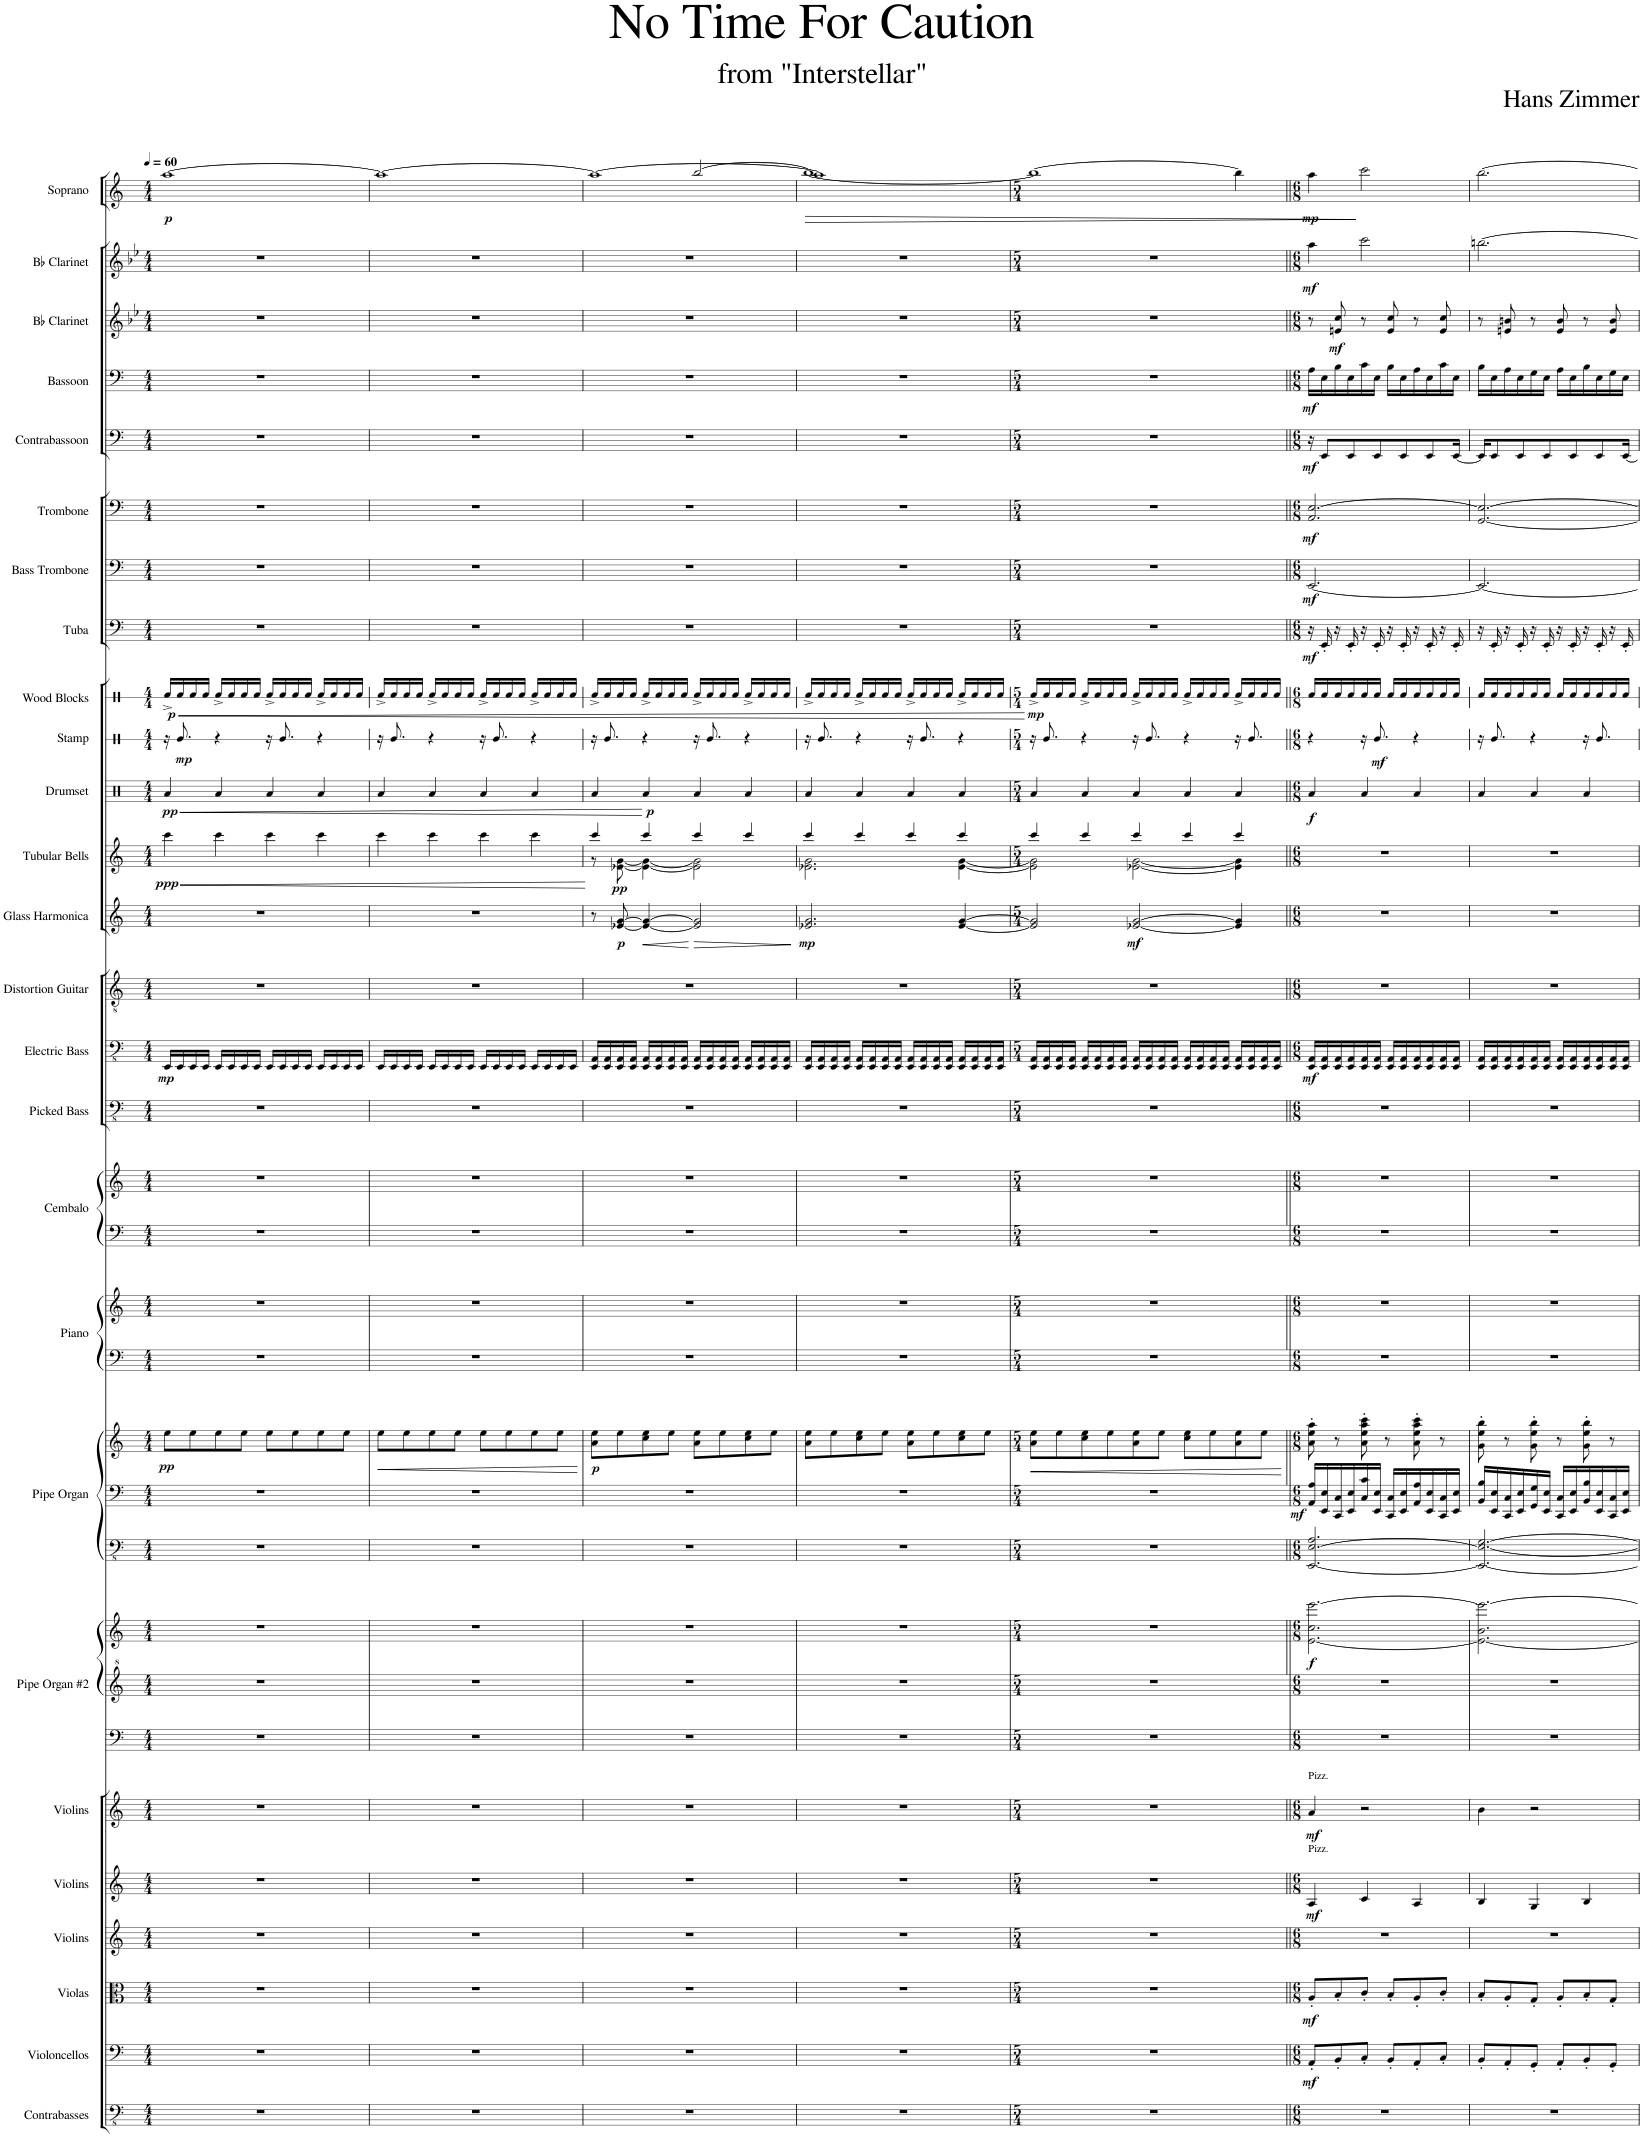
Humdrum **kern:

**kern	**kern	**dynam	**kern	**dynam	**kern	**kern	**dynam	**kern	**dynam	**kern	**kern	**kern	**dynam	**kern	**kern	**kern	**dynam	**kern	**kern	**kern	**kern	**kern	**kern	**dynam	**kern	**kern	**dynam	**kern	**dynam	**kern	**dynam	**kern	**dynam	**kern	**dynam	**kern	**dynam	**kern	**dynam	**kern	**dynam	**kern	**dynam	**kern	**dynam	**kern	**dynam	**kern	**dynam	**kern	**dynam
*part26	*part25	*part25	*part24	*part24	*part23	*part22	*part22	*part21	*part21	*part20	*part20	*part20	*part20	*part19	*part19	*part19	*part19	*part18	*part18	*part17	*part17	*part16	*part15	*part15	*part14	*part13	*part13	*part12	*part12	*part11	*part11	*part10	*part10	*part9	*part9	*part8	*part8	*part7	*part7	*part6	*part6	*part5	*part5	*part4	*part4	*part3	*part3	*part2	*part2	*part1	*part1
*staff32	*staff31	*staff31	*staff30	*staff30	*staff29	*staff28	*staff28	*staff27	*staff27	*staff26	*staff25	*staff24	*staff24/25/26	*staff23	*staff22	*staff21	*staff21/22/23	*staff20	*staff19	*staff18	*staff17	*staff16	*staff15	*staff15	*staff14	*staff13	*staff13	*staff12	*staff12	*staff11	*staff11	*staff10	*staff10	*staff9	*staff9	*staff8	*staff8	*staff7	*staff7	*staff6	*staff6	*staff5	*staff5	*staff4	*staff4	*staff3	*staff3	*staff2	*staff2	*staff1	*staff1
*I"Contrabasses	*I"Violoncellos	*	*I"Violas	*	*I"Violins	*I"Violins	*	*I"Violins	*	*I"Pipe Organ #2	*	*	*	*I"Pipe Organ	*	*	*	*I"Piano	*	*I"Cembalo	*	*I"Picked Bass	*I"Electric Bass	*	*I"Distortion Guitar	*I"Glass Harmonica	*	*I"Tubular Bells	*	*I"Drumset	*	*I"Stamp	*	*I"Wood Blocks	*	*I"Tuba	*	*I"Bass Trombone	*	*I"Trombone	*	*I"Contrabassoon	*	*I"Bassoon	*	*I"Bb Clarinet	*	*I"Bb Clarinet	*	*I"Soprano	*
*I'Cbs.	*I'Vcs.	*	*I'Vlas.	*	*I'Vlns.	*I'Vlns.	*	*I'Vlns.	*	*I'Org.	*	*	*	*I'Org.	*	*	*	*I'Pno.	*	*I'Cbl.	*	*I'P.B.	*I'El. B.	*	*I'D. Guit.	*I'Gla. Har.	*	*I'Tu. Be.	*	*I'Drs.	*	*I'Sta.	*	*I'Wd. Bl.	*	*I'Tba.	*	*I'B. Tbn.	*	*I'Tbn.	*	*I'Cbsn.	*	*I'Bsn.	*	*I'Bb Cl.	*	*I'Bb Cl.	*	*I'S.	*
*	*	*	*	*	*	*	*	*	*	*	*	*	*	*	*	*	*	*	*	*	*	*	*	*	*	*	*	*	*	*	*	*stria1	*	*stria1	*	*	*	*	*	*	*	*	*	*	*	*	*	*	*	*	*
*clefFv4	*clefF4	*	*clefC3	*	*clefG2	*clefG2	*	*clefG2	*	*clefF4	*clefG^2	*clefG2	*	*clefFv4	*clefF4	*clefG2	*	*clefF4	*clefG2	*clefF4	*clefG2	*clefFv4	*clefFv4	*	*clefGv2	*clefG2	*	*clefG2	*	*clefX	*	*clefX	*	*clefX	*	*clefF4	*	*clefF4	*	*clefF4	*	*clefF4	*	*clefF4	*	*clefG2	*	*clefG2	*	*clefG2	*
*	*	*	*	*	*	*	*	*	*	*	*	*	*	*	*	*	*	*	*	*	*	*	*	*	*	*	*	*	*	*	*	*	*	*	*	*	*	*	*	*	*	*	*	*	*	*ITrd1c2	*	*ITrd1c2	*	*	*
*k[]	*k[]	*	*k[]	*	*k[]	*k[]	*	*k[]	*	*k[]	*k[]	*k[]	*	*k[]	*k[]	*k[]	*	*k[]	*k[]	*k[]	*k[]	*k[]	*k[]	*	*k[]	*k[]	*	*k[]	*	*k[]	*	*k[]	*	*k[]	*	*k[]	*	*k[]	*	*k[]	*	*k[]	*	*k[]	*	*k[b-e-]	*	*k[b-e-]	*	*k[]	*
*M4/4	*M4/4	*	*M4/4	*	*M4/4	*M4/4	*	*M4/4	*	*M4/4	*M4/4	*M4/4	*	*M4/4	*M4/4	*M4/4	*	*M4/4	*M4/4	*M4/4	*M4/4	*M4/4	*M4/4	*	*M4/4	*M4/4	*	*M4/4	*	*M4/4	*	*M4/4	*	*M4/4	*	*M4/4	*	*M4/4	*	*M4/4	*	*M4/4	*	*M4/4	*	*M4/4	*	*M4/4	*	*M4/4	*
*MM60	*MM60	*	*MM60	*	*MM60	*MM60	*	*MM60	*	*MM60	*MM60	*MM60	*	*MM60	*MM60	*MM60	*	*MM60	*MM60	*MM60	*MM60	*MM60	*MM60	*	*MM60	*MM60	*	*MM60	*	*MM60	*	*MM60	*	*MM60	*	*MM60	*	*MM60	*	*MM60	*	*MM60	*	*MM60	*	*MM60	*	*MM60	*	*MM60	*
=1	=1	=1	=1	=1	=1	=1	=1	=1	=1	=1	=1	=1	=1	=1	=1	=1	=1	=1	=1	=1	=1	=1	=1	=1	=1	=1	=1	=1	=1	=1	=1	=1	=1	=1	=1	=1	=1	=1	=1	=1	=1	=1	=1	=1	=1	=1	=1	=1	=1	=1	=1
!	!	!	!	!	!	!	!	!	!	!	!	!	!	!	!	!	!LO:DY:b	!	!	!	!	!	!	!LO:DY:b	!	!	!	!	!LO:HP:b	!	!LO:HP:b	!	!	!	!LO:HP:b	!	!	!	!	!	!	!	!	!	!	!	!	!	!	!	!
!	!	!	!	!	!	!	!	!	!	!	!	!	!	!	!	!	!	!	!	!	!	!	!	!	!	!	!	!	!LO:DY:n=1:b	!	!LO:DY:n=1:b	!	!	!	!LO:DY:n=1:b	!	!	!	!	!	!	!	!	!	!	!	!	!	!	!	!LO:DY:b
1r	1r	.	1r	.	1r	1r	.	1r	.	1r	1r	1r	.	1r	1r	8ee\L	pp	1r	1r	1r	1r	1r	16EEE/LL	mp	1r	1r	.	4ccc\	< ppp	4Ra/	< pp	16r	.	16Rf^/LL	< p	1r	.	1r	.	1r	.	1r	.	1r	.	1r	.	1r	.	[1aa	p
!	!	!	!	!	!	!	!	!	!	!	!	!	!	!	!	!	!	!	!	!	!	!	!	!	!	!	!	!	!	!	!	!	!LO:DY:b	!	!	!	!	!	!	!	!	!	!	!	!	!	!	!	!	!	!
.	.	.	.	.	.	.	.	.	.	.	.	.	.	.	.	.	.	.	.	.	.	.	16EEE/	.	.	.	.	.	.	.	.	8.Re/	mp	16Rf/	.	.	.	.	.	.	.	.	.	.	.	.	.	.	.	.	.
.	.	.	.	.	.	.	.	.	.	.	.	.	.	.	.	8ee\	.	.	.	.	.	.	16EEE/	.	.	.	.	.	.	.	.	.	.	16Rf/	.	.	.	.	.	.	.	.	.	.	.	.	.	.	.	.	.
.	.	.	.	.	.	.	.	.	.	.	.	.	.	.	.	.	.	.	.	.	.	.	16EEE/JJ	.	.	.	.	.	.	.	.	.	.	16Rf/JJ	.	.	.	.	.	.	.	.	.	.	.	.	.	.	.	.	.
.	.	.	.	.	.	.	.	.	.	.	.	.	.	.	.	8ee\	.	.	.	.	.	.	16EEE/LL	.	.	.	.	4ccc\	.	4Ra/	.	4r	.	16Rf^/LL	.	.	.	.	.	.	.	.	.	.	.	.	.	.	.	.	.
.	.	.	.	.	.	.	.	.	.	.	.	.	.	.	.	.	.	.	.	.	.	.	16EEE/	.	.	.	.	.	.	.	.	.	.	16Rf/	.	.	.	.	.	.	.	.	.	.	.	.	.	.	.	.	.
.	.	.	.	.	.	.	.	.	.	.	.	.	.	.	.	8ee\J	.	.	.	.	.	.	16EEE/	.	.	.	.	.	.	.	.	.	.	16Rf/	.	.	.	.	.	.	.	.	.	.	.	.	.	.	.	.	.
.	.	.	.	.	.	.	.	.	.	.	.	.	.	.	.	.	.	.	.	.	.	.	16EEE/JJ	.	.	.	.	.	.	.	.	.	.	16Rf/JJ	.	.	.	.	.	.	.	.	.	.	.	.	.	.	.	.	.
.	.	.	.	.	.	.	.	.	.	.	.	.	.	.	.	8ee\L	.	.	.	.	.	.	16EEE/LL	.	.	.	.	4ccc\	.	4Ra/	.	16r	.	16Rf^/LL	.	.	.	.	.	.	.	.	.	.	.	.	.	.	.	.	.
.	.	.	.	.	.	.	.	.	.	.	.	.	.	.	.	.	.	.	.	.	.	.	16EEE/	.	.	.	.	.	.	.	.	8.Re/	.	16Rf/	.	.	.	.	.	.	.	.	.	.	.	.	.	.	.	.	.
.	.	.	.	.	.	.	.	.	.	.	.	.	.	.	.	8ee\	.	.	.	.	.	.	16EEE/	.	.	.	.	.	.	.	.	.	.	16Rf/	.	.	.	.	.	.	.	.	.	.	.	.	.	.	.	.	.
.	.	.	.	.	.	.	.	.	.	.	.	.	.	.	.	.	.	.	.	.	.	.	16EEE/JJ	.	.	.	.	.	.	.	.	.	.	16Rf/JJ	.	.	.	.	.	.	.	.	.	.	.	.	.	.	.	.	.
.	.	.	.	.	.	.	.	.	.	.	.	.	.	.	.	8ee\	.	.	.	.	.	.	16EEE/LL	.	.	.	.	4ccc\	.	4Ra/	.	4r	.	16Rf^/LL	.	.	.	.	.	.	.	.	.	.	.	.	.	.	.	.	.
.	.	.	.	.	.	.	.	.	.	.	.	.	.	.	.	.	.	.	.	.	.	.	16EEE/	.	.	.	.	.	.	.	.	.	.	16Rf/	.	.	.	.	.	.	.	.	.	.	.	.	.	.	.	.	.
.	.	.	.	.	.	.	.	.	.	.	.	.	.	.	.	8ee\J	.	.	.	.	.	.	16EEE/	.	.	.	.	.	.	.	.	.	.	16Rf/	.	.	.	.	.	.	.	.	.	.	.	.	.	.	.	.	.
.	.	.	.	.	.	.	.	.	.	.	.	.	.	.	.	.	.	.	.	.	.	.	16EEE/JJ	.	.	.	.	.	.	.	.	.	.	16Rf/JJ	.	.	.	.	.	.	.	.	.	.	.	.	.	.	.	.	.
=2	=2	=2	=2	=2	=2	=2	=2	=2	=2	=2	=2	=2	=2	=2	=2	=2	=2	=2	=2	=2	=2	=2	=2	=2	=2	=2	=2	=2	=2	=2	=2	=2	=2	=2	=2	=2	=2	=2	=2	=2	=2	=2	=2	=2	=2	=2	=2	=2	=2	=2	=2
!	!	!	!	!	!	!	!	!	!	!	!	!	!	!	!	!	!LO:HP:b	!	!	!	!	!	!	!	!	!	!	!	!	!	!	!	!	!	!	!	!	!	!	!	!	!	!	!	!	!	!	!	!	!	!
1r	1r	.	1r	.	1r	1r	.	1r	.	1r	1r	1r	.	1r	1r	8ee\L	<	1r	1r	1r	1r	1r	16EEE/LL	.	1r	1r	.	4ccc\	.	4Ra/	.	16r	.	16Rf^/LL	.	1r	.	1r	.	1r	.	1r	.	1r	.	1r	.	1r	.	1aa_	.
.	.	.	.	.	.	.	.	.	.	.	.	.	.	.	.	.	.	.	.	.	.	.	16EEE/	.	.	.	.	.	.	.	.	8.Re/	.	16Rf/	.	.	.	.	.	.	.	.	.	.	.	.	.	.	.	.	.
.	.	.	.	.	.	.	.	.	.	.	.	.	.	.	.	8ee\	.	.	.	.	.	.	16EEE/	.	.	.	.	.	.	.	.	.	.	16Rf/	.	.	.	.	.	.	.	.	.	.	.	.	.	.	.	.	.
.	.	.	.	.	.	.	.	.	.	.	.	.	.	.	.	.	.	.	.	.	.	.	16EEE/JJ	.	.	.	.	.	.	.	.	.	.	16Rf/JJ	.	.	.	.	.	.	.	.	.	.	.	.	.	.	.	.	.
.	.	.	.	.	.	.	.	.	.	.	.	.	.	.	.	8ee\	.	.	.	.	.	.	16EEE/LL	.	.	.	.	4ccc\	.	4Ra/	.	4r	.	16Rf^/LL	.	.	.	.	.	.	.	.	.	.	.	.	.	.	.	.	.
.	.	.	.	.	.	.	.	.	.	.	.	.	.	.	.	.	.	.	.	.	.	.	16EEE/	.	.	.	.	.	.	.	.	.	.	16Rf/	.	.	.	.	.	.	.	.	.	.	.	.	.	.	.	.	.
.	.	.	.	.	.	.	.	.	.	.	.	.	.	.	.	8ee\J	.	.	.	.	.	.	16EEE/	.	.	.	.	.	.	.	.	.	.	16Rf/	.	.	.	.	.	.	.	.	.	.	.	.	.	.	.	.	.
.	.	.	.	.	.	.	.	.	.	.	.	.	.	.	.	.	.	.	.	.	.	.	16EEE/JJ	.	.	.	.	.	.	.	.	.	.	16Rf/JJ	.	.	.	.	.	.	.	.	.	.	.	.	.	.	.	.	.
.	.	.	.	.	.	.	.	.	.	.	.	.	.	.	.	8ee\L	.	.	.	.	.	.	16EEE/LL	.	.	.	.	4ccc\	.	4Ra/	.	16r	.	16Rf^/LL	.	.	.	.	.	.	.	.	.	.	.	.	.	.	.	.	.
.	.	.	.	.	.	.	.	.	.	.	.	.	.	.	.	.	.	.	.	.	.	.	16EEE/	.	.	.	.	.	.	.	.	8.Re/	.	16Rf/	.	.	.	.	.	.	.	.	.	.	.	.	.	.	.	.	.
.	.	.	.	.	.	.	.	.	.	.	.	.	.	.	.	8ee\	.	.	.	.	.	.	16EEE/	.	.	.	.	.	.	.	.	.	.	16Rf/	.	.	.	.	.	.	.	.	.	.	.	.	.	.	.	.	.
.	.	.	.	.	.	.	.	.	.	.	.	.	.	.	.	.	.	.	.	.	.	.	16EEE/JJ	.	.	.	.	.	.	.	.	.	.	16Rf/JJ	.	.	.	.	.	.	.	.	.	.	.	.	.	.	.	.	.
.	.	.	.	.	.	.	.	.	.	.	.	.	.	.	.	8ee\	.	.	.	.	.	.	16EEE/LL	.	.	.	.	4ccc\	.	4Ra/	.	4r	.	16Rf^/LL	.	.	.	.	.	.	.	.	.	.	.	.	.	.	.	.	.
.	.	.	.	.	.	.	.	.	.	.	.	.	.	.	.	.	.	.	.	.	.	.	16EEE/	.	.	.	.	.	.	.	.	.	.	16Rf/	.	.	.	.	.	.	.	.	.	.	.	.	.	.	.	.	.
.	.	.	.	.	.	.	.	.	.	.	.	.	.	.	.	8ee\J	.	.	.	.	.	.	16EEE/	.	.	.	.	.	.	.	.	.	.	16Rf/	.	.	.	.	.	.	.	.	.	.	.	.	.	.	.	.	.
.	.	.	.	.	.	.	.	.	.	.	.	.	.	.	.	.	.	.	.	.	.	.	16EEE/JJ	.	.	.	.	.	.	.	.	.	.	16Rf/JJ	.	.	.	.	.	.	.	.	.	.	.	.	.	.	.	.	.
.	.	.	.	.	.	.	.	.	.	.	.	.	.	.	.	.	[	.	.	.	.	.	.	.	.	.	.	.	.	.	.	.	.	.	.	.	.	.	.	.	.	.	.	.	.	.	.	.	.	.	.
=3	=3	=3	=3	=3	=3	=3	=3	=3	=3	=3	=3	=3	=3	=3	=3	=3	=3	=3	=3	=3	=3	=3	=3	=3	=3	=3	=3	=3	=3	=3	=3	=3	=3	=3	=3	=3	=3	=3	=3	=3	=3	=3	=3	=3	=3	=3	=3	=3	=3	=3	=3
*	*	*	*	*	*	*	*	*	*	*	*	*	*	*	*	*	*	*	*	*	*	*	*	*	*	*	*	*^	*	*	*	*	*	*	*	*	*	*	*	*	*	*	*	*	*	*	*	*	*	*^	*
!	!	!	!	!	!	!	!	!	!	!	!	!	!	!	!	!	!LO:DY:b	!	!	!	!	!	!	!	!	!	!	!	!	!	!	!	!	!	!	!	!	!	!	!	!	!	!	!	!	!	!	!	!	!	!	!	!
1r	1r	.	1r	.	1r	1r	.	1r	.	1r	1r	1r	.	1r	1r	8a\ 8ee\L	p	1r	1r	1r	1r	1r	16EEE/ 16AAA/LL	.	1r	8r	.	4ccc/	8r	.	4Ra/	.	16r	.	16Rf^/LL	.	1r	.	1r	.	1r	.	1r	.	1r	.	1r	.	1r	.	1aa_	2ryy	.
.	.	.	.	.	.	.	.	.	.	.	.	.	.	.	.	.	.	.	.	.	.	.	16EEE/ 16AAA/	.	.	.	.	.	.	.	.	.	8.Re/	.	16Rf/	.	.	.	.	.	.	.	.	.	.	.	.	.	.	.	.	.	.
!	!	!	!	!	!	!	!	!	!	!	!	!	!	!	!	!	!	!	!	!	!	!	!	!	!	!	!LO:DY:b	!	!	!LO:DY:n=1:b	!	!	!	!	!	!	!	!	!	!	!	!	!	!	!	!	!	!	!	!	!	!	!
.	.	.	.	.	.	.	.	.	.	.	.	.	.	.	.	8ee\	.	.	.	.	.	.	16EEE/ 16AAA/	.	.	[8e-X/ [8g/	p	.	[8e-X\ [8g\	[ pp	.	.	.	.	16Rf/	.	.	.	.	.	.	.	.	.	.	.	.	.	.	.	.	.	.
.	.	.	.	.	.	.	.	.	.	.	.	.	.	.	.	.	.	.	.	.	.	.	16EEE/ 16AAA/JJ	.	.	.	.	.	.	.	.	.	.	.	16Rf/JJ	.	.	.	.	.	.	.	.	.	.	.	.	.	.	.	.	.	.
!	!	!	!	!	!	!	!	!	!	!	!	!	!	!	!	!	!	!	!	!	!	!	!	!	!	!	!LO:HP:b	!	!	!	!	!LO:DY:n=1:b	!	!	!	!	!	!	!	!	!	!	!	!	!	!	!	!	!	!	!	!	!
.	.	.	.	.	.	.	.	.	.	.	.	.	.	.	.	8cc\ 8ee\	.	.	.	.	.	.	16EEE/ 16AAA/LL	.	.	4e-/_ 4g/_	<	4ccc/	4e-\_ 4g\_	.	4Ra/	[ p	4r	.	16Rf^/LL	.	.	.	.	.	.	.	.	.	.	.	.	.	.	.	.	.	.
.	.	.	.	.	.	.	.	.	.	.	.	.	.	.	.	.	.	.	.	.	.	.	16EEE/ 16AAA/	.	.	.	.	.	.	.	.	.	.	.	16Rf/	.	.	.	.	.	.	.	.	.	.	.	.	.	.	.	.	.	.
.	.	.	.	.	.	.	.	.	.	.	.	.	.	.	.	8ee\J	.	.	.	.	.	.	16EEE/ 16AAA/	.	.	.	.	.	.	.	.	.	.	.	16Rf/	.	.	.	.	.	.	.	.	.	.	.	.	.	.	.	.	.	.
.	.	.	.	.	.	.	.	.	.	.	.	.	.	.	.	.	.	.	.	.	.	.	16EEE/ 16AAA/JJ	.	.	.	.	.	.	.	.	.	.	.	16Rf/JJ	.	.	.	.	.	.	.	.	.	.	.	.	.	.	.	.	.	.
!	!	!	!	!	!	!	!	!	!	!	!	!	!	!	!	!	!	!	!	!	!	!	!	!	!	!	!LO:HP:n=1:b	!	!	!	!	!	!	!	!	!	!	!	!	!	!	!	!	!	!	!	!	!	!	!	!	!	!
.	.	.	.	.	.	.	.	.	.	.	.	.	.	.	.	8a\ 8ee\L	.	.	.	.	.	.	16EEE/ 16AAA/LL	.	.	2e-/] 2g/]	[ >	4ccc/	2e-\] 2g\]	.	4Ra/	.	16r	.	16Rf^/LL	.	.	.	.	.	.	.	.	.	.	.	.	.	.	.	.	[2bb/	.
.	.	.	.	.	.	.	.	.	.	.	.	.	.	.	.	.	.	.	.	.	.	.	16EEE/ 16AAA/	.	.	.	.	.	.	.	.	.	8.Re/	.	16Rf/	.	.	.	.	.	.	.	.	.	.	.	.	.	.	.	.	.	.
.	.	.	.	.	.	.	.	.	.	.	.	.	.	.	.	8ee\	.	.	.	.	.	.	16EEE/ 16AAA/	.	.	.	.	.	.	.	.	.	.	.	16Rf/	.	.	.	.	.	.	.	.	.	.	.	.	.	.	.	.	.	.
.	.	.	.	.	.	.	.	.	.	.	.	.	.	.	.	.	.	.	.	.	.	.	16EEE/ 16AAA/JJ	.	.	.	.	.	.	.	.	.	.	.	16Rf/JJ	.	.	.	.	.	.	.	.	.	.	.	.	.	.	.	.	.	.
.	.	.	.	.	.	.	.	.	.	.	.	.	.	.	.	8cc\ 8ee\	.	.	.	.	.	.	16EEE/ 16AAA/LL	.	.	.	.	4ccc/	.	.	4Ra/	.	4r	.	16Rf^/LL	.	.	.	.	.	.	.	.	.	.	.	.	.	.	.	.	.	.
.	.	.	.	.	.	.	.	.	.	.	.	.	.	.	.	.	.	.	.	.	.	.	16EEE/ 16AAA/	.	.	.	.	.	.	.	.	.	.	.	16Rf/	.	.	.	.	.	.	.	.	.	.	.	.	.	.	.	.	.	.
.	.	.	.	.	.	.	.	.	.	.	.	.	.	.	.	8ee\J	.	.	.	.	.	.	16EEE/ 16AAA/	.	.	.	.	.	.	.	.	.	.	.	16Rf/	.	.	.	.	.	.	.	.	.	.	.	.	.	.	.	.	.	.
.	.	.	.	.	.	.	.	.	.	.	.	.	.	.	.	.	.	.	.	.	.	.	16EEE/ 16AAA/JJ	.	.	.	.	.	.	.	.	.	.	.	16Rf/JJ	.	.	.	.	.	.	.	.	.	.	.	.	.	.	.	.	.	.
*	*	*	*	*	*	*	*	*	*	*	*	*	*	*	*	*	*	*	*	*	*	*	*	*	*	*	*	*v	*v	*	*	*	*	*	*	*	*	*	*	*	*	*	*	*	*	*	*	*	*	*	*v	*v	*
.	.	.	.	.	.	.	.	.	.	.	.	.	.	.	.	.	.	.	.	.	.	.	.	.	.	.	]	.	.	.	.	.	.	.	.	.	.	.	.	.	.	.	.	.	.	.	.	.	.	.	.
=4	=4	=4	=4	=4	=4	=4	=4	=4	=4	=4	=4	=4	=4	=4	=4	=4	=4	=4	=4	=4	=4	=4	=4	=4	=4	=4	=4	=4	=4	=4	=4	=4	=4	=4	=4	=4	=4	=4	=4	=4	=4	=4	=4	=4	=4	=4	=4	=4	=4	=4	=4
*	*	*	*	*	*	*	*	*	*	*	*	*	*	*	*	*	*	*	*	*	*	*	*	*	*	*	*	*^	*	*	*	*	*	*	*	*	*	*	*	*	*	*	*	*	*	*	*	*	*	*	*
!	!	!	!	!	!	!	!	!	!	!	!	!	!	!	!	!	!	!	!	!	!	!	!	!	!	!	!LO:DY:b	!	!	!	!	!	!	!	!	!	!	!	!	!	!	!	!	!	!	!	!	!	!	!	!	!LO:HP:b
*	*	*	*	*	*	*	*	*	*	*	*	*	*	*	*	*	*	*	*	*	*	*	*	*	*	*	*	*	*	*	*	*	*	*	*	*	*	*	*	*	*	*	*	*	*	*	*	*	*	*	*^	*
!	!	!	!	!	!	!	!	!	!	!	!	!	!	!	!	!	!	!	!	!	!	!	!	!	!	!	!LO:DY:n=1:b	!	!	!	!	!	!	!	!	!	!	!	!	!	!	!	!	!	!	!	!	!	!	!	!	!	!
1r	1r	.	1r	.	1r	1r	.	1r	.	1r	1r	1r	.	1r	1r	8a\ 8ee\L	.	1r	1r	1r	1r	1r	16EEE/ 16AAA/LL	.	1r	2.e-X/ 2.g/	pp mp	4ccc/	2.e-X\ 2.g\	.	4Ra/	.	16r	.	16Rf^/LL	.	1r	.	1r	.	1r	.	1r	.	1r	.	1r	.	1r	.	1aa]	1bb_	>
.	.	.	.	.	.	.	.	.	.	.	.	.	.	.	.	.	.	.	.	.	.	.	16EEE/ 16AAA/	.	.	.	.	.	.	.	.	.	8.Re/	.	16Rf/	.	.	.	.	.	.	.	.	.	.	.	.	.	.	.	.	.	.
.	.	.	.	.	.	.	.	.	.	.	.	.	.	.	.	8ee\	.	.	.	.	.	.	16EEE/ 16AAA/	.	.	.	.	.	.	.	.	.	.	.	16Rf/	.	.	.	.	.	.	.	.	.	.	.	.	.	.	.	.	.	.
.	.	.	.	.	.	.	.	.	.	.	.	.	.	.	.	.	.	.	.	.	.	.	16EEE/ 16AAA/JJ	.	.	.	.	.	.	.	.	.	.	.	16Rf/JJ	.	.	.	.	.	.	.	.	.	.	.	.	.	.	.	.	.	.
.	.	.	.	.	.	.	.	.	.	.	.	.	.	.	.	8cc\ 8ee\	.	.	.	.	.	.	16EEE/ 16AAA/LL	.	.	.	.	4ccc/	.	.	4Ra/	.	4r	.	16Rf^/LL	.	.	.	.	.	.	.	.	.	.	.	.	.	.	.	.	.	.
.	.	.	.	.	.	.	.	.	.	.	.	.	.	.	.	.	.	.	.	.	.	.	16EEE/ 16AAA/	.	.	.	.	.	.	.	.	.	.	.	16Rf/	.	.	.	.	.	.	.	.	.	.	.	.	.	.	.	.	.	.
.	.	.	.	.	.	.	.	.	.	.	.	.	.	.	.	8ee\J	.	.	.	.	.	.	16EEE/ 16AAA/	.	.	.	.	.	.	.	.	.	.	.	16Rf/	.	.	.	.	.	.	.	.	.	.	.	.	.	.	.	.	.	.
.	.	.	.	.	.	.	.	.	.	.	.	.	.	.	.	.	.	.	.	.	.	.	16EEE/ 16AAA/JJ	.	.	.	.	.	.	.	.	.	.	.	16Rf/JJ	.	.	.	.	.	.	.	.	.	.	.	.	.	.	.	.	.	.
.	.	.	.	.	.	.	.	.	.	.	.	.	.	.	.	8a\ 8ee\L	.	.	.	.	.	.	16EEE/ 16AAA/LL	.	.	.	.	4ccc/	.	.	4Ra/	.	16r	.	16Rf^/LL	.	.	.	.	.	.	.	.	.	.	.	.	.	.	.	.	.	.
.	.	.	.	.	.	.	.	.	.	.	.	.	.	.	.	.	.	.	.	.	.	.	16EEE/ 16AAA/	.	.	.	.	.	.	.	.	.	8.Re/	.	16Rf/	.	.	.	.	.	.	.	.	.	.	.	.	.	.	.	.	.	.
.	.	.	.	.	.	.	.	.	.	.	.	.	.	.	.	8ee\	.	.	.	.	.	.	16EEE/ 16AAA/	.	.	.	.	.	.	.	.	.	.	.	16Rf/	.	.	.	.	.	.	.	.	.	.	.	.	.	.	.	.	.	.
.	.	.	.	.	.	.	.	.	.	.	.	.	.	.	.	.	.	.	.	.	.	.	16EEE/ 16AAA/JJ	.	.	.	.	.	.	.	.	.	.	.	16Rf/JJ	.	.	.	.	.	.	.	.	.	.	.	.	.	.	.	.	.	.
.	.	.	.	.	.	.	.	.	.	.	.	.	.	.	.	8cc\ 8ee\	.	.	.	.	.	.	16EEE/ 16AAA/LL	.	.	[4e-/ [4g/	.	4ccc/	[4e-\ [4g\	.	4Ra/	.	4r	.	16Rf^/LL	.	.	.	.	.	.	.	.	.	.	.	.	.	.	.	.	.	.
.	.	.	.	.	.	.	.	.	.	.	.	.	.	.	.	.	.	.	.	.	.	.	16EEE/ 16AAA/	.	.	.	.	.	.	.	.	.	.	.	16Rf/	.	.	.	.	.	.	.	.	.	.	.	.	.	.	.	.	.	.
.	.	.	.	.	.	.	.	.	.	.	.	.	.	.	.	8ee\J	.	.	.	.	.	.	16EEE/ 16AAA/	.	.	.	.	.	.	.	.	.	.	.	16Rf/	.	.	.	.	.	.	.	.	.	.	.	.	.	.	.	.	.	.
.	.	.	.	.	.	.	.	.	.	.	.	.	.	.	.	.	.	.	.	.	.	.	16EEE/ 16AAA/JJ	.	.	.	.	.	.	.	.	.	.	.	16Rf/JJ	.	.	.	.	.	.	.	.	.	.	.	.	.	.	.	.	.	.
*	*	*	*	*	*	*	*	*	*	*	*	*	*	*	*	*	*	*	*	*	*	*	*	*	*	*	*	*v	*v	*	*	*	*	*	*	*	*	*	*	*	*	*	*	*	*	*	*	*	*	*	*v	*v	*
.	.	.	.	.	.	.	.	.	.	.	.	.	.	.	.	.	.	.	.	.	.	.	.	.	.	.	.	.	.	.	.	.	.	.	[	.	.	.	.	.	.	.	.	.	.	.	.	.	.	.	.
=5	=5	=5	=5	=5	=5	=5	=5	=5	=5	=5	=5	=5	=5	=5	=5	=5	=5	=5	=5	=5	=5	=5	=5	=5	=5	=5	=5	=5	=5	=5	=5	=5	=5	=5	=5	=5	=5	=5	=5	=5	=5	=5	=5	=5	=5	=5	=5	=5	=5	=5	=5
*M5/4	*M5/4	*	*M5/4	*	*M5/4	*M5/4	*	*M5/4	*	*M5/4	*M5/4	*M5/4	*	*M5/4	*M5/4	*M5/4	*	*M5/4	*M5/4	*M5/4	*M5/4	*M5/4	*M5/4	*	*M5/4	*M5/4	*	*M5/4	*	*M5/4	*	*M5/4	*	*M5/4	*	*M5/4	*	*M5/4	*	*M5/4	*	*M5/4	*	*M5/4	*	*M5/4	*	*M5/4	*	*M5/4	*
!	!	!	!	!	!	!	!	!	!	!	!	!	!	!	!	!	!LO:HP:b	!	!	!	!	!	!	!	!	!	!	!	!	!	!	!	!	!	!LO:DY:b	!	!	!	!	!	!	!	!	!	!	!	!	!	!	!	!
*	*	*	*	*	*	*	*	*	*	*	*	*	*	*	*	*	*	*	*	*	*	*	*	*	*	*	*	*^	*	*	*	*	*	*	*	*	*	*	*	*	*	*	*	*	*	*	*	*	*	*	*
4%5r	4%5r	.	4%5r	.	4%5r	4%5r	.	4%5r	.	4%5r	4%5r	4%5r	.	4%5r	4%5r	8a\ 8ee\L	<	4%5r	4%5r	4%5r	4%5r	4%5r	16EEE/ 16AAA/LL	.	4%5r	2e-/] 2g/]	.	4ccc/	2e-\] 2g\]	.	4Ra/	.	16r	.	16Rf^/LL	mp	4%5r	.	4%5r	.	4%5r	.	4%5r	.	4%5r	.	4%5r	.	4%5r	.	1bb_	.
.	.	.	.	.	.	.	.	.	.	.	.	.	.	.	.	.	.	.	.	.	.	.	16EEE/ 16AAA/	.	.	.	.	.	.	.	.	.	8.Re/	.	16Rf/	.	.	.	.	.	.	.	.	.	.	.	.	.	.	.	.	.
.	.	.	.	.	.	.	.	.	.	.	.	.	.	.	.	8ee\	.	.	.	.	.	.	16EEE/ 16AAA/	.	.	.	.	.	.	.	.	.	.	.	16Rf/	.	.	.	.	.	.	.	.	.	.	.	.	.	.	.	.	.
.	.	.	.	.	.	.	.	.	.	.	.	.	.	.	.	.	.	.	.	.	.	.	16EEE/ 16AAA/JJ	.	.	.	.	.	.	.	.	.	.	.	16Rf/JJ	.	.	.	.	.	.	.	.	.	.	.	.	.	.	.	.	.
.	.	.	.	.	.	.	.	.	.	.	.	.	.	.	.	8cc\ 8ee\	.	.	.	.	.	.	16EEE/ 16AAA/LL	.	.	.	.	4ccc/	.	.	4Ra/	.	4r	.	16Rf^/LL	.	.	.	.	.	.	.	.	.	.	.	.	.	.	.	.	.
.	.	.	.	.	.	.	.	.	.	.	.	.	.	.	.	.	.	.	.	.	.	.	16EEE/ 16AAA/	.	.	.	.	.	.	.	.	.	.	.	16Rf/	.	.	.	.	.	.	.	.	.	.	.	.	.	.	.	.	.
.	.	.	.	.	.	.	.	.	.	.	.	.	.	.	.	8ee\	.	.	.	.	.	.	16EEE/ 16AAA/	.	.	.	.	.	.	.	.	.	.	.	16Rf/	.	.	.	.	.	.	.	.	.	.	.	.	.	.	.	.	.
.	.	.	.	.	.	.	.	.	.	.	.	.	.	.	.	.	.	.	.	.	.	.	16EEE/ 16AAA/JJ	.	.	.	.	.	.	.	.	.	.	.	16Rf/JJ	.	.	.	.	.	.	.	.	.	.	.	.	.	.	.	.	.
!	!	!	!	!	!	!	!	!	!	!	!	!	!	!	!	!	!	!	!	!	!	!	!	!	!	!	!LO:DY:b	!	!	!	!	!	!	!	!	!	!	!	!	!	!	!	!	!	!	!	!	!	!	!	!	!
.	.	.	.	.	.	.	.	.	.	.	.	.	.	.	.	8a\ 8ee\	.	.	.	.	.	.	16EEE/ 16AAA/LL	.	.	[2e-X/ [2g/	mf	4ccc/	[2e-X\ [2g\	.	4Ra/	.	16r	.	16Rf^/LL	.	.	.	.	.	.	.	.	.	.	.	.	.	.	.	.	.
.	.	.	.	.	.	.	.	.	.	.	.	.	.	.	.	.	.	.	.	.	.	.	16EEE/ 16AAA/	.	.	.	.	.	.	.	.	.	8.Re/	.	16Rf/	.	.	.	.	.	.	.	.	.	.	.	.	.	.	.	.	.
.	.	.	.	.	.	.	.	.	.	.	.	.	.	.	.	8ee\J	.	.	.	.	.	.	16EEE/ 16AAA/	.	.	.	.	.	.	.	.	.	.	.	16Rf/	.	.	.	.	.	.	.	.	.	.	.	.	.	.	.	.	.
.	.	.	.	.	.	.	.	.	.	.	.	.	.	.	.	.	.	.	.	.	.	.	16EEE/ 16AAA/JJ	.	.	.	.	.	.	.	.	.	.	.	16Rf/JJ	.	.	.	.	.	.	.	.	.	.	.	.	.	.	.	.	.
.	.	.	.	.	.	.	.	.	.	.	.	.	.	.	.	8cc\ 8ee\L	.	.	.	.	.	.	16EEE/ 16AAA/LL	.	.	.	.	4ccc/	.	.	4Ra/	.	4r	.	16Rf^/LL	.	.	.	.	.	.	.	.	.	.	.	.	.	.	.	.	.
.	.	.	.	.	.	.	.	.	.	.	.	.	.	.	.	.	.	.	.	.	.	.	16EEE/ 16AAA/	.	.	.	.	.	.	.	.	.	.	.	16Rf/	.	.	.	.	.	.	.	.	.	.	.	.	.	.	.	.	.
.	.	.	.	.	.	.	.	.	.	.	.	.	.	.	.	8ee\	.	.	.	.	.	.	16EEE/ 16AAA/	.	.	.	.	.	.	.	.	.	.	.	16Rf/	.	.	.	.	.	.	.	.	.	.	.	.	.	.	.	.	.
.	.	.	.	.	.	.	.	.	.	.	.	.	.	.	.	.	.	.	.	.	.	.	16EEE/ 16AAA/JJ	.	.	.	.	.	.	.	.	.	.	.	16Rf/JJ	.	.	.	.	.	.	.	.	.	.	.	.	.	.	.	.	.
.	.	.	.	.	.	.	.	.	.	.	.	.	.	.	.	8a\ 8ee\	.	.	.	.	.	.	16EEE/ 16AAA/LL	.	.	4e-/] 4g/]	.	4ccc/	4e-\] 4g\]	.	4Ra/	.	16r	.	16Rf^/LL	.	.	.	.	.	.	.	.	.	.	.	.	.	.	.	4bb\]	.
.	.	.	.	.	.	.	.	.	.	.	.	.	.	.	.	.	.	.	.	.	.	.	16EEE/ 16AAA/	.	.	.	.	.	.	.	.	.	8.Re/	.	16Rf/	.	.	.	.	.	.	.	.	.	.	.	.	.	.	.	.	.
.	.	.	.	.	.	.	.	.	.	.	.	.	.	.	.	8ee\J	.	.	.	.	.	.	16EEE/ 16AAA/	.	.	.	.	.	.	.	.	.	.	.	16Rf/	.	.	.	.	.	.	.	.	.	.	.	.	.	.	.	.	.
.	.	.	.	.	.	.	.	.	.	.	.	.	.	.	.	.	.	.	.	.	.	.	16EEE/ 16AAA/JJ	.	.	.	.	.	.	.	.	.	.	.	16Rf/JJ	.	.	.	.	.	.	.	.	.	.	.	.	.	.	.	.	.
*	*	*	*	*	*	*	*	*	*	*	*	*	*	*	*	*	*	*	*	*	*	*	*	*	*	*	*	*v	*v	*	*	*	*	*	*	*	*	*	*	*	*	*	*	*	*	*	*	*	*	*	*	*
.	.	.	.	.	.	.	.	.	.	.	.	.	.	.	.	.	[	.	.	.	.	.	.	.	.	.	.	.	.	.	.	.	.	.	.	.	.	.	.	.	.	.	.	.	.	.	.	.	.	.	.
=6||	=6||	=6||	=6||	=6||	=6||	=6||	=6||	=6||	=6||	=6||	=6||	=6||	=6||	=6||	=6||	=6||	=6||	=6||	=6||	=6||	=6||	=6||	=6||	=6||	=6||	=6||	=6||	=6||	=6||	=6||	=6||	=6||	=6||	=6||	=6||	=6||	=6||	=6||	=6||	=6||	=6||	=6||	=6||	=6||	=6||	=6||	=6||	=6||	=6||	=6||	=6||
*M6/8	*M6/8	*	*M6/8	*	*M6/8	*M6/8	*	*M6/8	*	*M6/8	*M6/8	*M6/8	*	*M6/8	*M6/8	*M6/8	*	*M6/8	*M6/8	*M6/8	*M6/8	*M6/8	*M6/8	*	*M6/8	*M6/8	*	*M6/8	*	*M6/8	*	*M6/8	*	*M6/8	*	*M6/8	*	*M6/8	*	*M6/8	*	*M6/8	*	*M6/8	*	*M6/8	*	*M6/8	*	*M6/8	*
!	!	!	!	!	!	!	!	!LO:TX:a:t=Pizz.	!	!	!	!	!	!	!	!	!	!	!	!	!	!	!	!	!	!	!	!	!	!	!	!	!	!	!	!	!	!	!	!	!	!	!	!	!	!	!	!	!	!	!
!	!	!	!	!	!	!LO:TX:a:t=Pizz.	!	!	!	!	!	!	!	!	!	!	!	!	!	!	!	!	!	!	!	!	!	!	!	!	!	!	!	!	!	!	!	!	!	!	!	!	!	!	!	!	!	!	!	!	!
!	!	!LO:DY:b	!	!LO:DY:b	!	!	!LO:DY:b	!	!LO:DY:b	!	!	!	!LO:DY:b	!	!	!	!LO:DY:b=2	!	!	!	!	!	!	!LO:DY:b	!	!	!	!	!	!	!LO:DY:b	!	!	!	!	!	!LO:DY:b	!	!LO:DY:b	!	!LO:DY:b	!	!LO:DY:b	!	!LO:DY:b	!	!	!	!LO:DY:b	!	!LO:DY:b
2.r	8AA'/L	mf	8A'/L	mf	2.r	4A/	mf	4a/	mf	2.r	2.r	[2.e\ 2.cc\ [2.eee\	f	[2.EEE/ [2.EE/ 2.AA/	16AA/ 16A/LL	8a\' 8ee\' 8aa\'	mf	2.r	2.r	2.r	2.r	2.r	16EEE/ 16AAA/LL	mf	2.r	2.r	.	2.r	.	4Ra/	f	4r	.	16Rf/LL	.	16r	mf	[2.EE/	mf	2.AA/ [2.E/	mf	16r	mf	16A\LL	mf	8r	.	4aa\	mf	4aa\	mp
.	.	.	.	.	.	.	.	.	.	.	.	.	.	.	16EE/ 16E/	.	.	.	.	.	.	.	16EEE/ 16AAA/	.	.	.	.	.	.	.	.	.	.	16Rf/	.	16EE'/	.	.	.	.	.	8EE/L	.	16E\	.	.	.	.	.	.	.
!	!	!	!	!	!	!	!	!	!	!	!	!	!	!	!	!	!	!	!	!	!	!	!	!	!	!	!	!	!	!	!	!	!	!	!	!	!	!	!	!	!	!	!	!	!	!	!LO:DY:b	!	!	!	!
.	8BB'/	.	8B'/	.	.	.	.	.	.	.	.	.	.	.	16CC/ 16C/	8r	.	.	.	.	.	.	16EEE/ 16AAA/	.	.	.	.	.	.	.	.	.	.	16Rf/	.	16r	.	.	.	.	.	.	.	16B\	.	8en/ 8cc/	mf	.	.	.	.
.	.	.	.	.	.	.	.	.	.	.	.	.	.	.	16EE/ 16E/	.	.	.	.	.	.	.	16EEE/ 16AAA/	.	.	.	.	.	.	.	.	.	.	16Rf/	.	16EE'/	.	.	.	.	.	8EE/	.	16E\	.	.	.	.	.	.	.
.	8C'/J	.	8c'/J	.	.	4c/	.	2r	.	.	.	.	.	.	16C/ 16c/	8a\' 8ee\' 8aa\' 8ccc\'	.	.	.	.	.	.	16EEE/ 16AAA/	.	.	.	.	.	.	4Ra/	.	16r	.	16Rf/	.	16r	.	.	.	.	.	.	.	16c\	.	8r	.	2ccc\	.	2ccc\	]
!	!	!	!	!	!	!	!	!	!	!	!	!	!	!	!	!	!	!	!	!	!	!	!	!	!	!	!	!	!	!	!	!	!LO:DY:b	!	!	!	!	!	!	!	!	!	!	!	!	!	!	!	!	!	!
.	.	.	.	.	.	.	.	.	.	.	.	.	.	.	16EE/ 16E/JJ	.	.	.	.	.	.	.	16EEE/ 16AAA/JJ	.	.	.	.	.	.	.	.	8.Re/	mf	16Rf/JJ	.	16EE'/	.	.	.	.	.	8EE/	.	16E\JJ	.	.	.	.	.	.	.
.	8BB'/L	.	8B'/L	.	.	.	.	.	.	.	.	.	.	.	16CC/ 16C/LL	8r	.	.	.	.	.	.	16EEE/ 16AAA/LL	.	.	.	.	.	.	.	.	.	.	16Rf/LL	.	16r	.	.	.	.	.	.	.	16B\LL	.	8e/ 8cc/	.	.	.	.	.
.	.	.	.	.	.	.	.	.	.	.	.	.	.	.	16EE/ 16E/	.	.	.	.	.	.	.	16EEE/ 16AAA/	.	.	.	.	.	.	.	.	.	.	16Rf/	.	16EE'/	.	.	.	.	.	8EE/	.	16E\	.	.	.	.	.	.	.
.	8AA'/	.	8A'/	.	.	4A/	.	.	.	.	.	.	.	.	16AA/ 16A/	8a\' 8ee\' 8aa\' 8ccc\'	.	.	.	.	.	.	16EEE/ 16AAA/	.	.	.	.	.	.	4Ra/	.	4r	.	16Rf/	.	16r	.	.	.	.	.	.	.	16A\	.	8r	.	.	.	.	.
.	.	.	.	.	.	.	.	.	.	.	.	.	.	.	16EE/ 16E/	.	.	.	.	.	.	.	16EEE/ 16AAA/	.	.	.	.	.	.	.	.	.	.	16Rf/	.	16EE'/	.	.	.	.	.	8EE/	.	16E\	.	.	.	.	.	.	.
.	8C'/J	.	8c'/J	.	.	.	.	.	.	.	.	.	.	.	16CC/ 16C/	8r	.	.	.	.	.	.	16EEE/ 16AAA/	.	.	.	.	.	.	.	.	.	.	16Rf/	.	16r	.	.	.	.	.	.	.	16c\	.	8e/ 8cc/	.	.	.	.	.
.	.	.	.	.	.	.	.	.	.	.	.	.	.	.	16EE/ 16E/JJ	.	.	.	.	.	.	.	16EEE/ 16AAA/JJ	.	.	.	.	.	.	.	.	.	.	16Rf/JJ	.	16EE'/	.	.	.	.	.	[16EE/Jk	.	16E\JJ	.	.	.	.	.	.	.
=7	=7	=7	=7	=7	=7	=7	=7	=7	=7	=7	=7	=7	=7	=7	=7	=7	=7	=7	=7	=7	=7	=7	=7	=7	=7	=7	=7	=7	=7	=7	=7	=7	=7	=7	=7	=7	=7	=7	=7	=7	=7	=7	=7	=7	=7	=7	=7	=7	=7	=7	=7
2.r	8BB'/L	.	8B'/L	.	2.r	4B/	.	4b\	.	2.r	2.r	2.e\_ 2.b\ 2.eee\_	.	2.EEE/_ 2.EE/_ [2.GG/	16BB/ 16B/LL	8g\' 8ee\' 8bb\'	.	2.r	2.r	2.r	2.r	2.r	16EEE/ 16AAA/LL	.	2.r	2.r	.	2.r	.	4Ra/	.	16r	.	16Rf/LL	.	16r	.	2.EE/_	.	[2.GG/ 2.E/_	.	16EE/KL]	.	16B\LL	.	8r	.	[2.bbn\	.	[2.bb\	.
.	.	.	.	.	.	.	.	.	.	.	.	.	.	.	16EE/ 16E/	.	.	.	.	.	.	.	16EEE/ 16AAA/	.	.	.	.	.	.	.	.	8.Re/	.	16Rf/	.	16EE'/	.	.	.	.	.	8EE/	.	16E\	.	.	.	.	.	.	.
.	8AA'/	.	8A'/	.	.	.	.	.	.	.	.	.	.	.	16CC/ 16C/	8r	.	.	.	.	.	.	16EEE/ 16AAA/	.	.	.	.	.	.	.	.	.	.	16Rf/	.	16r	.	.	.	.	.	.	.	16A\	.	8en/ 8bn/	.	.	.	.	.
.	.	.	.	.	.	.	.	.	.	.	.	.	.	.	16EE/ 16E/	.	.	.	.	.	.	.	16EEE/ 16AAA/	.	.	.	.	.	.	.	.	.	.	16Rf/	.	16EE'/	.	.	.	.	.	8EE/	.	16E\	.	.	.	.	.	.	.
.	8GG'/J	.	8G'/J	.	.	4G/	.	2r	.	.	.	.	.	.	16GG/ 16G/	8g\' 8ee\' 8bb\'	.	.	.	.	.	.	16EEE/ 16AAA/	.	.	.	.	.	.	4Ra/	.	4r	.	16Rf/	.	16r	.	.	.	.	.	.	.	16G\	.	8r	.	.	.	.	.
.	.	.	.	.	.	.	.	.	.	.	.	.	.	.	16EE/ 16E/JJ	.	.	.	.	.	.	.	16EEE/ 16AAA/JJ	.	.	.	.	.	.	.	.	.	.	16Rf/JJ	.	16EE'/	.	.	.	.	.	8EE/	.	16E\JJ	.	.	.	.	.	.	.
.	8AA'/L	.	8A'/L	.	.	.	.	.	.	.	.	.	.	.	16CC/ 16C/LL	8r	.	.	.	.	.	.	16EEE/ 16AAA/LL	.	.	.	.	.	.	.	.	.	.	16Rf/LL	.	16r	.	.	.	.	.	.	.	16A\LL	.	8e/ 8b/	.	.	.	.	.
.	.	.	.	.	.	.	.	.	.	.	.	.	.	.	16EE/ 16E/	.	.	.	.	.	.	.	16EEE/ 16AAA/	.	.	.	.	.	.	.	.	.	.	16Rf/	.	16EE'/	.	.	.	.	.	8EE/	.	16E\	.	.	.	.	.	.	.
.	8BB'/	.	8B'/	.	.	4B/	.	.	.	.	.	.	.	.	16BB/ 16B/	8g\' 8ee\' 8bb\'	.	.	.	.	.	.	16EEE/ 16AAA/	.	.	.	.	.	.	4Ra/	.	16r	.	16Rf/	.	16r	.	.	.	.	.	.	.	16B\	.	8r	.	.	.	.	.
.	.	.	.	.	.	.	.	.	.	.	.	.	.	.	16EE/ 16E/	.	.	.	.	.	.	.	16EEE/ 16AAA/	.	.	.	.	.	.	.	.	8.Re/	.	16Rf/	.	16EE'/	.	.	.	.	.	8EE/	.	16E\	.	.	.	.	.	.	.
.	8GG'/J	.	8G'/J	.	.	.	.	.	.	.	.	.	.	.	16CC/ 16C/	8r	.	.	.	.	.	.	16EEE/ 16AAA/	.	.	.	.	.	.	.	.	.	.	16Rf/	.	16r	.	.	.	.	.	.	.	16G\	.	8e/ 8b/	.	.	.	.	.
.	.	.	.	.	.	.	.	.	.	.	.	.	.	.	16EE/ 16E/JJ	.	.	.	.	.	.	.	16EEE/ 16AAA/JJ	.	.	.	.	.	.	.	.	.	.	16Rf/JJ	.	16EE'/	.	.	.	.	.	[16EE/Jk	.	16E\JJ	.	.	.	.	.	.	.
=	=	=	=	=	=	=	=	=	=	=	=	=	=	=	=	=	=	=	=	=	=	=	=	=	=	=	=	=	=	=	=	=	=	=	=	=	=	=	=	=	=	=	=	=	=	=	=	=	=	=	=
*-	*-	*-	*-	*-	*-	*-	*-	*-	*-	*-	*-	*-	*-	*-	*-	*-	*-	*-	*-	*-	*-	*-	*-	*-	*-	*-	*-	*-	*-	*-	*-	*-	*-	*-	*-	*-	*-	*-	*-	*-	*-	*-	*-	*-	*-	*-	*-	*-	*-	*-	*-
